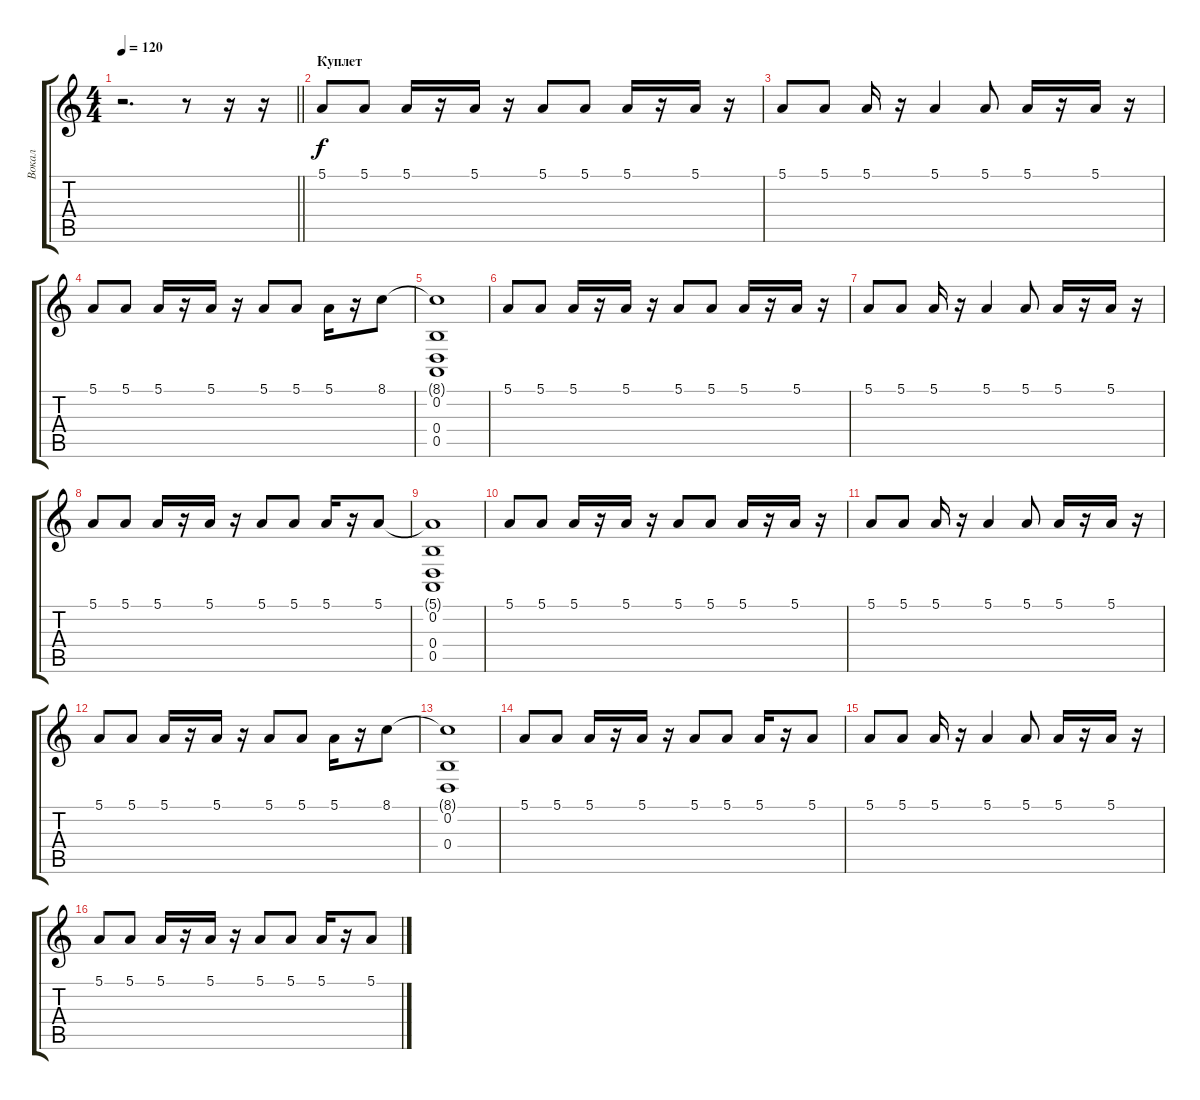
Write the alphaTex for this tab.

\track ("Вокал" "Вокал") {instrument tenorsax}
\staff {score tabs}
\tuning (E4 B3 G3 D3 A2 E2) {hide}
\ts (4 4)
\tempo 120
\clef g2
\barLineRight lightlight
\ks c
r.2{d dy f} r.8 r.16 r.16 |
\section ("" "Куплет")
5.1.8 5.1.8 5.1.16 r.16 5.1.16 r.16 5.1.8 5.1.8 5.1.16 r.16 5.1.16 r.16 |
5.1.8 5.1.8 5.1.16 r.16 5.1.4 5.1.8 5.1.16 r.16 5.1.16 r.16 |
5.1.8 5.1.8 5.1.16 r.16 5.1.16 r.16 5.1.8 5.1.8 5.1.16 r.16 8.1.8 |
(8.1{t} 0.2 0.4 0.5).1 |
5.1.8 5.1.8 5.1.16 r.16 5.1.16 r.16 5.1.8 5.1.8 5.1.16 r.16 5.1.16 r.16 |
5.1.8 5.1.8 5.1.16 r.16 5.1.4 5.1.8 5.1.16 r.16 5.1.16 r.16 |
5.1.8 5.1.8 5.1.16 r.16 5.1.16 r.16 5.1.8 5.1.8 5.1.16 r.16 5.1.8 |
(5.1{t} 0.2 0.4 0.5).1 |
5.1.8 5.1.8 5.1.16 r.16 5.1.16 r.16 5.1.8 5.1.8 5.1.16 r.16 5.1.16 r.16 |
5.1.8 5.1.8 5.1.16 r.16 5.1.4 5.1.8 5.1.16 r.16 5.1.16 r.16 |
5.1.8 5.1.8 5.1.16 r.16 5.1.16 r.16 5.1.8 5.1.8 5.1.16 r.16 8.1.8 |
(8.1{t} 0.2 0.4).1 |
5.1.8 5.1.8 5.1.16 r.16 5.1.16 r.16 5.1.8 5.1.8 5.1.16 r.16 5.1.8 |
5.1.8 5.1.8 5.1.16 r.16 5.1.4 5.1.8 5.1.16 r.16 5.1.16 r.16 |
5.1.8 5.1.8 5.1.16 r.16 5.1.16 r.16 5.1.8 5.1.8 5.1.16 r.16 5.1.8
